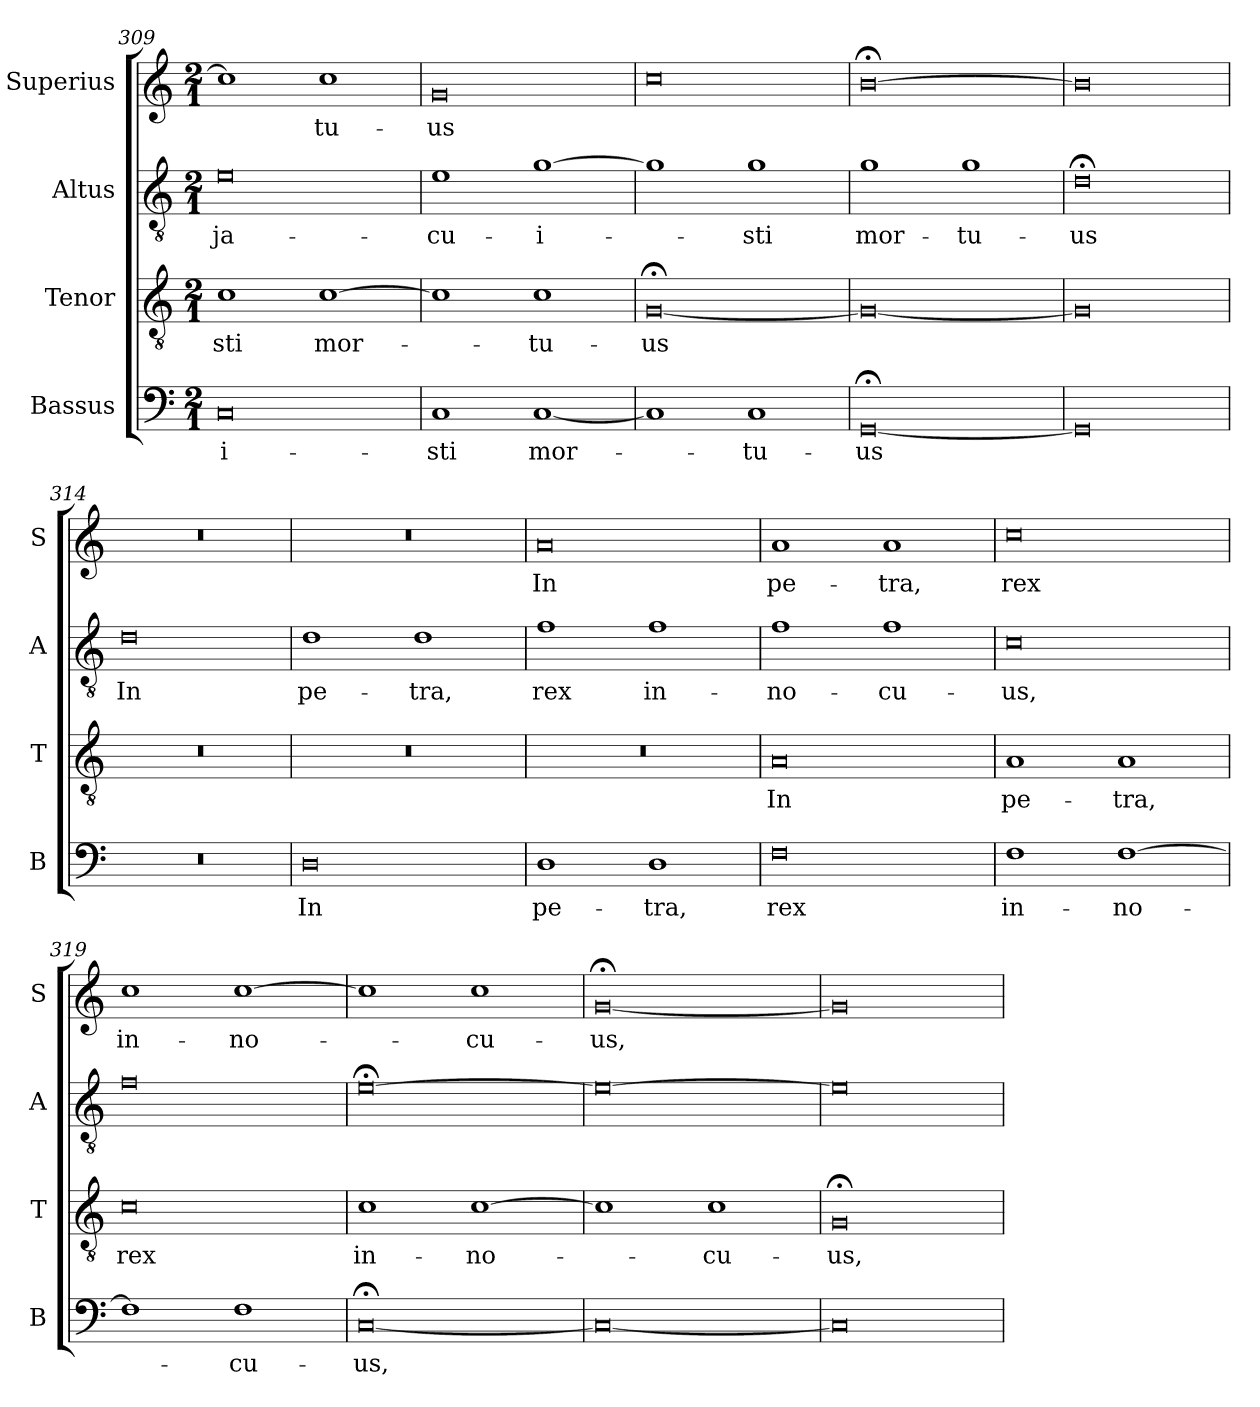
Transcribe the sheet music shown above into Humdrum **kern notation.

**kern	**text	**kern	**text	**kern	**text	**kern	**text
*part4	*part4	*part3	*part3	*part2	*part2	*part1	*part1
*staff4	*staff4	*staff3	*staff3	*staff2	*staff2	*staff1	*staff1
*I"Bassus	*	*I"Tenor	*	*I"Altus	*	*I"Superius	*
*I'B	*	*I'T	*	*I'A	*	*I'S	*
*clefF4	*	*clefGv2	*	*clefGv2	*	*clefG2	*
*k[]	*	*k[]	*	*k[]	*	*k[]	*
*M2/1	*	*M2/1	*	*M2/1	*	*M2/1	*
=309	=309	=309	=309	=309	=309	=309	=309
0C	-i-	1c	-sti	0e	ja-	1cc]	.
.	.	[1c	mor-	.	.	1cc	-tu-
=310	=310	=310	=310	=310	=310	=310	=310
1C	-sti	1c]	.	1e	-cu-	0g	-us
[1C	mor-	1c	-tu-	[1g	-i-	.	.
=311	=311	=311	=311	=311	=311	=311	=311
1C]	.	[0G;<	-us	1g]	.	0cc	.
1C	-tu-	.	.	1g	-sti	.	.
=312	=312	=312	=312	=312	=312	=312	=312
[0GG;<	-us	0G_	.	1g	mor-	[0b;<	.
.	.	.	.	1g	-tu-	.	.
=313	=313	=313	=313	=313	=313	=313	=313
0GG]	.	0G]	.	0d;<	-us	0b]	.
=314	=314	=314	=314	=314	=314	=314	=314
0r	.	0r	.	0d	In	0r	.
=315	=315	=315	=315	=315	=315	=315	=315
0D	In	0r	.	1d	pe-	0r	.
.	.	.	.	1d	-tra,	.	.
=316	=316	=316	=316	=316	=316	=316	=316
1D	pe-	0r	.	1f	rex	0a	In
1D	-tra,	.	.	1f	in-	.	.
=317	=317	=317	=317	=317	=317	=317	=317
0F	rex	0A	In	1f	-no-	1a	pe-
.	.	.	.	1f	-cu-	1a	-tra,
=318	=318	=318	=318	=318	=318	=318	=318
1F	in-	1A	pe-	0c	-us,	0cc	rex
[1F	-no-	1A	-tra,	.	.	.	.
=319	=319	=319	=319	=319	=319	=319	=319
1F]	.	0c	rex	0f	.	1cc	in-
1F	-cu-	.	.	.	.	[1cc	-no-
=320	=320	=320	=320	=320	=320	=320	=320
[0C;<	-us,	1c	in-	[0e;<	.	1cc]	.
.	.	[1c	-no-	.	.	1cc	-cu-
=321	=321	=321	=321	=321	=321	=321	=321
0C_	.	1c]	.	0e_	.	[0g;<	-us,
.	.	1c	-cu-	.	.	.	.
=322	=322	=322	=322	=322	=322	=322	=322
0C]	.	0G;<	-us,	0e]	.	0g]	.
=	=	=	=	=	=	=	=
*-	*-	*-	*-	*-	*-	*-	*-
